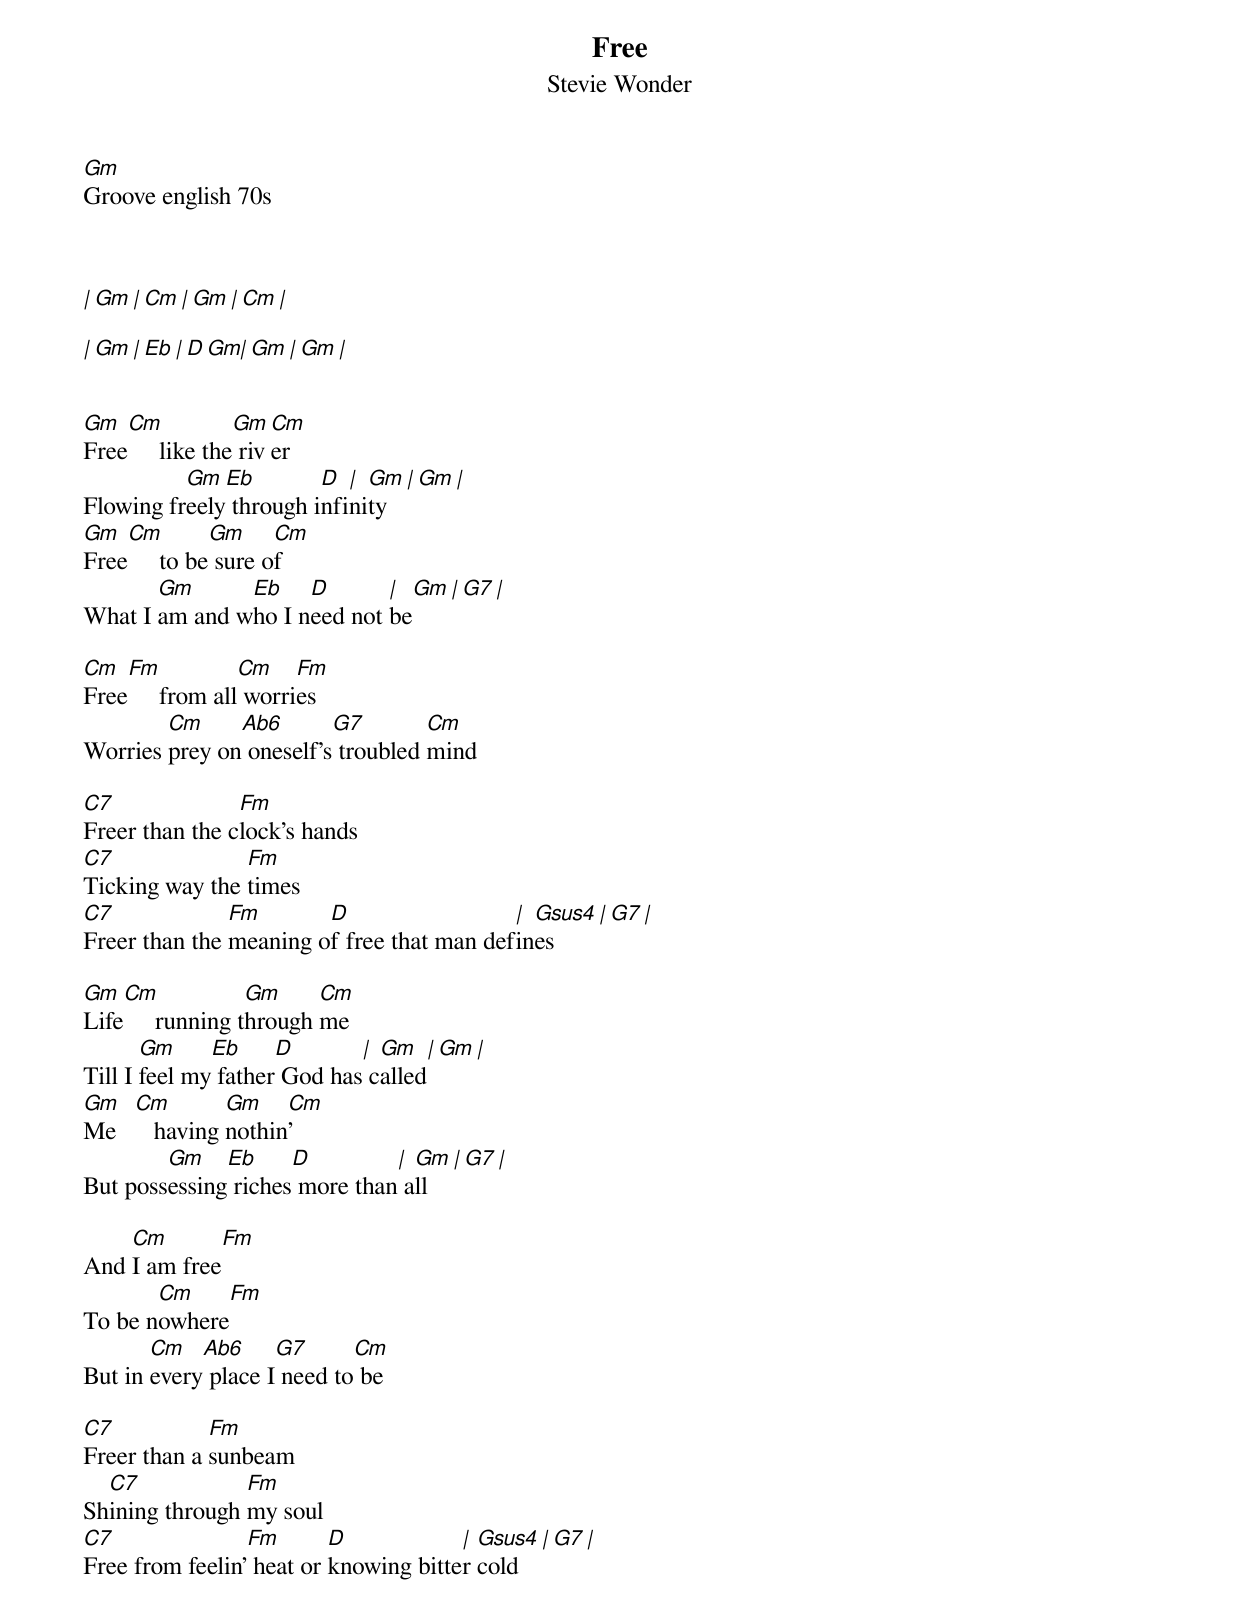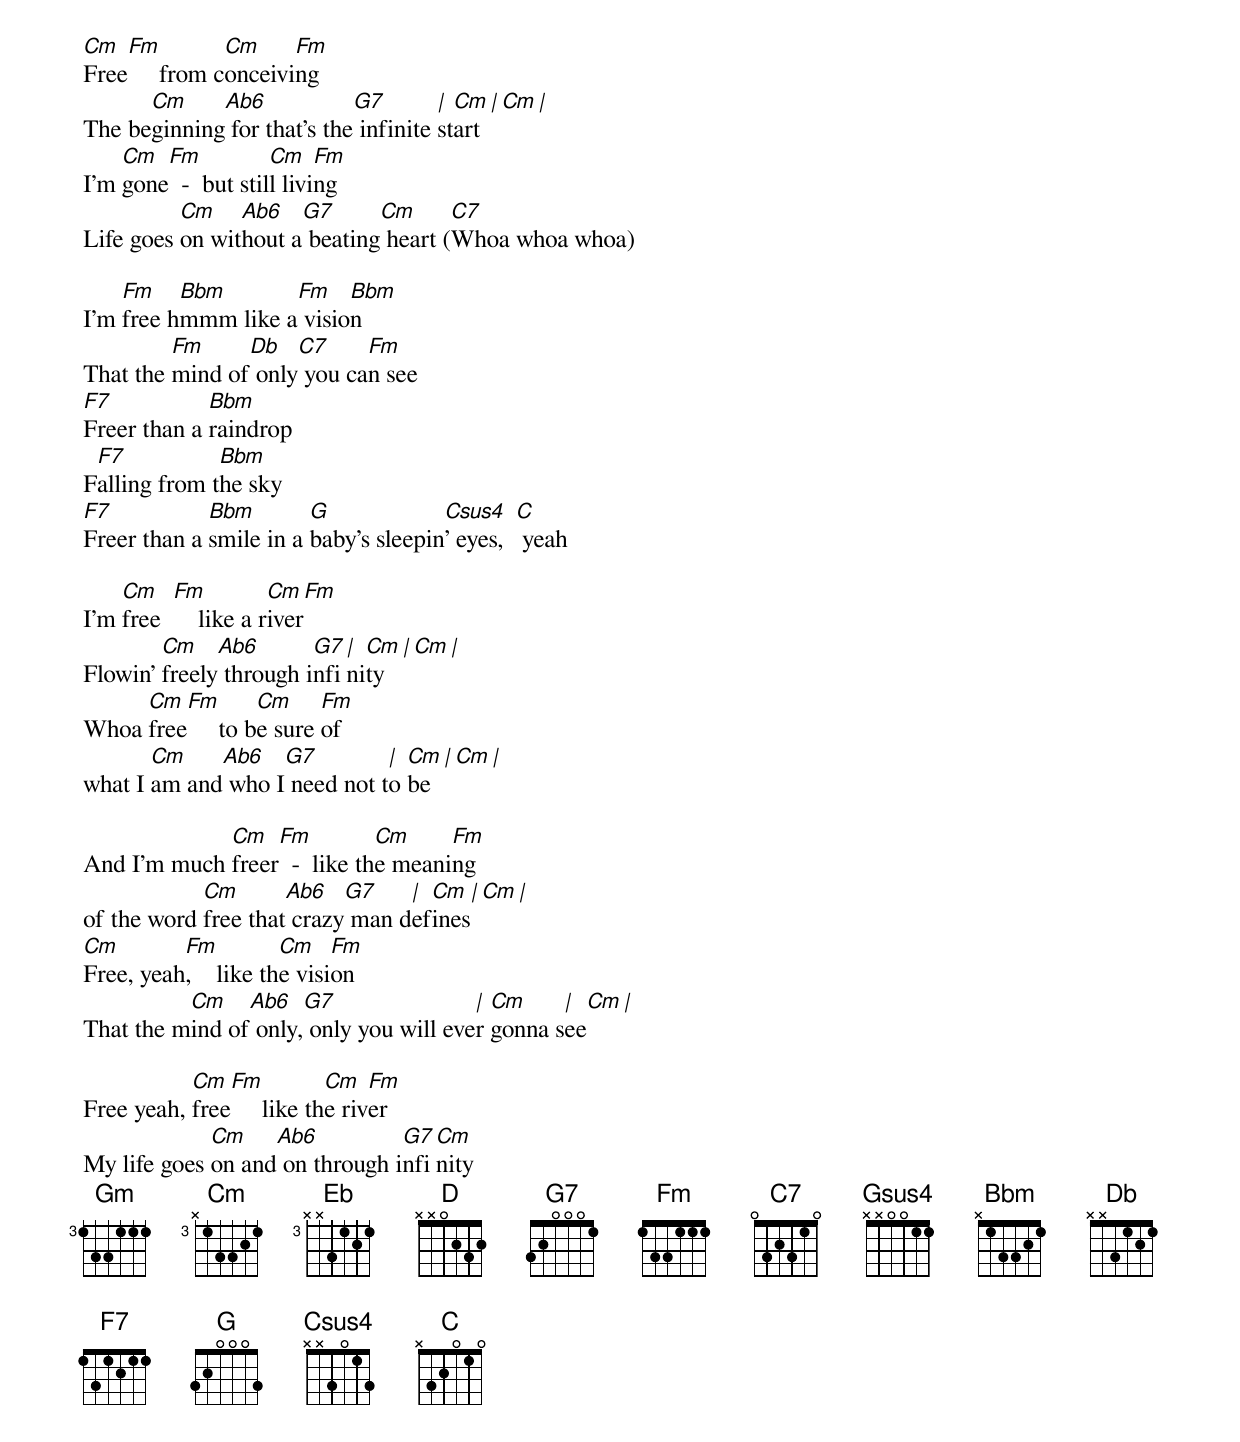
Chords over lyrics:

Free
Stevie Wonder
Gm
Groove english 70s



| Gm     | Cm     | Gm       | Cm     |

| Gm     | Eb     | D      Gm| Gm     | Gm    |


Gm  Cm           Gm  Cm
Free     like the river
          Gm  Eb        D  | Gm     | Gm    |
Flowing freely through infinity
Gm  Cm        Gm     Cm
Free     to be sure of
       Gm      Eb    D       | Gm     | G7    |
What I am and who I need not be

Cm  Fm           Cm    Fm
Free     from all worries
        Cm     Ab6       G7        Cm
Worries prey on oneself's troubled mind

C7              Fm
Freer than the clock's hands
C7              Fm
Ticking way the times
C7             Fm       D                  | Gsus4   | G7    |
Freer than the meaning of free that man defines

Gm  Cm            Gm     Cm
Life     running through me
       Gm     Eb     D       | Gm     | Gm    |
Till I feel my father God has called
Gm   Cm        Gm    Cm
Me      having nothin'
        Gm    Eb     D         | Gm     | G7    |
But possessing riches more than all

    Cm       Fm
And I am free
       Cm    Fm
To be nowhere
       Cm   Ab6     G7      Cm
But in every place I need to be

C7           Fm
Freer than a sunbeam
  C7            Fm
Shining through my soul
C7               Fm       D            | Gsus4   | G7    |
Free from feelin' heat or knowing bitter cold

Cm  Fm         Cm     Fm
Free     from conceiving
      Cm     Ab6            G7        | Cm     | Cm    |
The beginning for that's the infinite start
    Cm  Fm           Cm    Fm
I'm gone  -  but still living
          Cm    Ab6   G7      Cm      C7
Life goes on without a beating heart (Whoa whoa whoa)

    Fm    Bbm       Fm    Bbm
I'm free hmmm like a vision
         Fm     Db   C7     Fm
That the mind of only you can see
F7           Bbm
Freer than a raindrop
 F7           Bbm
Falling from the sky
F7           Bbm        G             Csus4    C
Freer than a smile in a baby's sleepin' eyes,   yeah

    Cm    Fm          Cm     Fm
I'm free      like a river
        Cm    Ab6       G7 | Cm     | Cm    |
Flowin' freely through infinity
     Cm  Fm       Cm     Fm
Whoa free     to be sure of
       Cm    Ab6   G7         | Cm     | Cm    |
what I am and who I need not to be

             Cm   Fm          Cm     Fm
And I'm much freer  -  like the meaning
            Cm       Ab6   G7    | Cm     | Cm    |
of the word free that crazy man defines
Cm        Fm          Cm    Fm
Free, yeah,    like the vision
          Cm    Ab6   G7                | Cm     | Cm    |
That the mind of only, only you will ever gonna see

           Cm  Fm          Cm   Fm
Free yeah, free     like the river
             Cm    Ab6          G7 Cm
My life goes on and on through infinity
